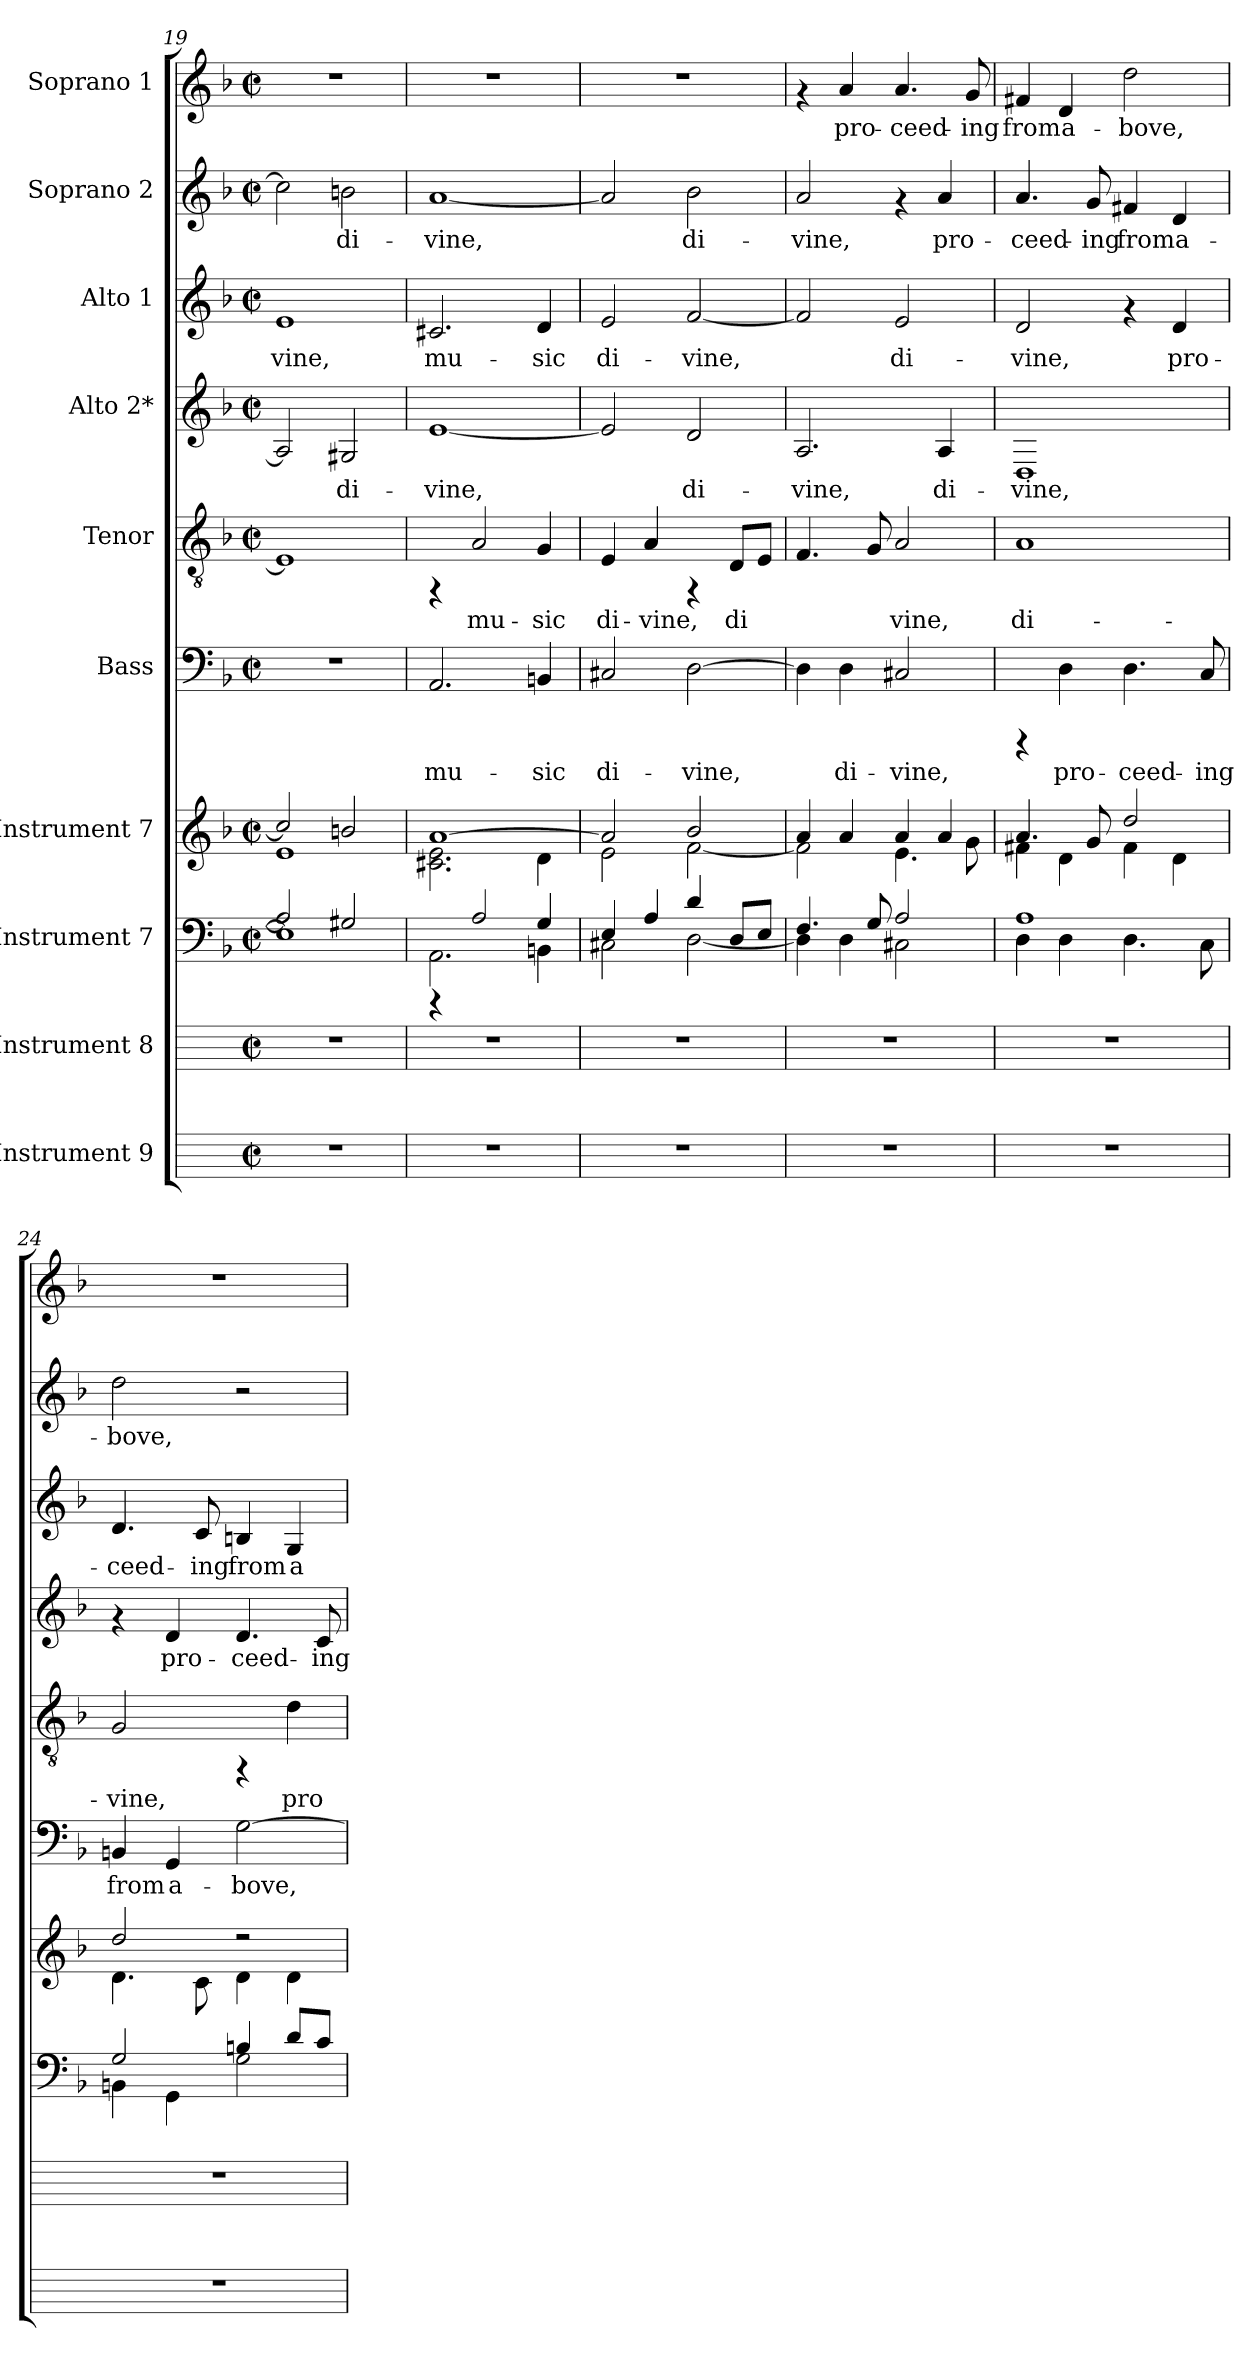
**kern	**kern	**kern	**kern	**kern	**text	**kern	**text	**kern	**text	**kern	**text	**kern	**text	**kern	**text
*part10	*part9	*part8	*part7	*part6	*part6	*part5	*part5	*part4	*part4	*part3	*part3	*part2	*part2	*part1	*part1
*staff10	*staff9	*staff8	*staff7	*staff6	*staff6	*staff5	*staff5	*staff4	*staff4	*staff3	*staff3	*staff2	*staff2	*staff1	*staff1
*I"Instrument 9	*I"Instrument 8	*I"Instrument 7	*I"Instrument 7	*I"Bass	*	*I"Tenor	*	*I"Alto 2*	*	*I"Alto 1	*	*I"Soprano 2	*	*I"Soprano 1	*
*	*	*clefF4	*clefG2	*clefF4	*	*clefGv2	*	*clefG2	*	*clefG2	*	*clefG2	*	*clefG2	*
*k[]	*k[]	*k[b-]	*k[b-]	*k[b-]	*	*k[b-]	*	*k[b-]	*	*k[b-]	*	*k[b-]	*	*k[b-]	*
*C:	*C:	*F:	*F:	*F:	*	*F:	*	*F:	*	*F:	*	*F:	*	*F:	*
*M2/2	*M2/2	*M2/2	*M2/2	*M2/2	*	*M2/2	*	*M2/2	*	*M2/2	*	*M2/2	*	*M2/2	*
*met(c|)	*met(c|)	*met(c|)	*met(c|)	*met(c|)	*	*met(c|)	*	*met(c|)	*	*met(c|)	*	*met(c|)	*	*met(c|)	*
=19	=19	=19	=19	=19	=19	=19	=19	=19	=19	=19	=19	=19	=19	=19	=19
*	*	*^	*^	*	*	*	*	*	*	*	*	*	*	*	*
!	!	!	!	!	!	!	!	!	!LO:LY:b:cj	!	!LO:LY:b:cj	!	!LO:LY:b:cj	!	!LO:LY:b:cj	!	!
1r	1r	2A/]	1E]	2cc/]	1e	1r	.	1E]	.	2A/]	.	1e	-vine,	2cc\]	.	1r	.
!	!	!	!	!	!	!	!	!	!	!	!LO:LY:b:cj	!	!	!	!LO:LY:b:cj	!	!
.	.	2G#X/	.	2bn/	.	.	.	.	.	2G#X/	di-	.	.	2bn\	di-	.	.
=20	=20	=20	=20	=20	=20	=20	=20	=20	=20	=20	=20	=20	=20	=20	=20	=20	=20
!	!	!	!	!	!	!	!LO:LY:b:cj	!	!	!	!LO:LY:b:cj	!	!LO:LY:b:cj	!	!LO:LY:b:cj	!	!
1r	1r	4rEEE	2.AA\	[>1a	2.c#X\ 2.e\	2.AA/	mu-	4rFF	.	[<1e	-vine,	2.c#X/	mu-	[<1a	-vine,	1r	.
!	!	!	!	!	!	!	!	!	!LO:LY:b:cj	!	!	!	!	!	!	!	!
.	.	2A/	.	.	.	.	.	2A/	mu-	.	.	.	.	.	.	.	.
!	!	!	!	!	!	!	!LO:LY:b:cj	!	!LO:LY:b:cj	!	!	!	!LO:LY:b:cj	!	!	!	!
.	.	4G/	4BBn\	.	4d\	4BBn/	-sic	4G/	-sic	.	.	4d/	-sic	.	.	.	.
=21	=21	=21	=21	=21	=21	=21	=21	=21	=21	=21	=21	=21	=21	=21	=21	=21	=21
!	!	!	!	!	!	!	!LO:LY:b:cj	!	!LO:LY:b:cj	!	!LO:LY:b:cj	!	!LO:LY:b:cj	!	!LO:LY:b:cj	!	!
1r	1r	4E/	2C#X\	2a/]	2e\	2C#X/	di-	4E/	di-	2e/]	.	2e/	di-	2a/]	.	1r	.
!	!	!	!	!	!	!	!	!	!LO:LY:b:cj	!	!	!	!	!	!	!	!
.	.	4A/	.	.	.	.	.	4A/	-vine,	.	.	.	.	.	.	.	.
!	!	!	!	!	!	!	!LO:LY:b:cj	!	!	!	!LO:LY:b:cj	!	!LO:LY:b:cj	!	!LO:LY:b:cj	!	!
.	.	4d/	[<2D\	2b-/	[<2f\	[>2D\	-vine,	4rFF	.	2d/	di-	[<2f/	-vine,	2b-\	di-	.	.
!	!	!	!	!	!	!	!	!	!LO:LY:b:cj	!	!	!	!	!	!	!	!
.	.	8D/L	.	.	.	.	.	8D/L	di-	.	.	.	.	.	.	.	.
!	!	!	!	!	!	!	!	!	!LO:LY:b:cj	!	!	!	!	!	!	!	!
.	.	8E/J	.	.	.	.	.	8E/J	--	.	.	.	.	.	.	.	.
=22	=22	=22	=22	=22	=22	=22	=22	=22	=22	=22	=22	=22	=22	=22	=22	=22	=22
!	!	!	!	!	!	!	!LO:LY:b:cj	!	!LO:LY:b:cj	!	!LO:LY:b:cj	!	!LO:LY:b:cj	!	!LO:LY:b:cj	!	!
1r	1r	4.F/	4D\]	4a/	2f\]	4D\]	.	4.F/	--	2.A/	-vine,	2f/]	.	2a/	-vine,	4rf	.
!	!	!	!	!	!	!	!LO:LY:b:cj	!	!	!	!	!	!	!	!	!	!LO:LY:b:cj
.	.	.	4D\	4a/	.	4D\	di-	.	.	.	.	.	.	.	.	4a/	pro-
!	!	!	!	!	!	!	!	!	!LO:LY:b:cj	!	!	!	!	!	!	!	!
.	.	8G/	.	.	.	.	.	8G/	--	.	.	.	.	.	.	.	.
!	!	!	!	!	!	!	!LO:LY:b:cj	!	!LO:LY:b:cj	!	!	!	!LO:LY:b:cj	!	!	!	!LO:LY:b:cj
.	.	2A/	2C#X\	4a/	4.e\	2C#X/	-vine,	2A/	-vine,	.	.	2e/	di-	4rf	.	4.a/	-ceed-
!	!	!	!	!	!	!	!	!	!	!	!LO:LY:b:cj	!	!	!	!LO:LY:b:cj	!	!
.	.	.	.	4a/	.	.	.	.	.	4A/	di-	.	.	4a/	pro-	.	.
!	!	!	!	!	!	!	!	!	!	!	!	!	!	!	!	!	!LO:LY:b:cj
.	.	.	.	.	8g\	.	.	.	.	.	.	.	.	.	.	8g/	-ing
=23	=23	=23	=23	=23	=23	=23	=23	=23	=23	=23	=23	=23	=23	=23	=23	=23	=23
!	!	!	!	!	!	!	!	!	!LO:LY:b:cj	!	!LO:LY:b:cj	!	!LO:LY:b:cj	!	!LO:LY:b:cj	!	!LO:LY:b:cj
1r	1r	1A	4D\	4.a/	4f#X\	4rCCC	.	1A	di-	1D	-vine,	2d/	-vine,	4.a/	-ceed-	4f#X/	from
!	!	!	!	!	!	!	!LO:LY:b:cj	!	!	!	!	!	!	!	!	!	!LO:LY:b:cj
.	.	.	4D\	.	4d\	4D\	pro-	.	.	.	.	.	.	.	.	4d/	a-
!	!	!	!	!	!	!	!	!	!	!	!	!	!	!	!LO:LY:b:cj	!	!
.	.	.	.	8g/	.	.	.	.	.	.	.	.	.	8g/	-ing	.	.
!	!	!	!	!	!	!	!LO:LY:b:cj	!	!	!	!	!	!	!	!LO:LY:b:cj	!	!LO:LY:b:cj
.	.	.	4.D\	2dd/	4f#\	4.D\	-ceed-	.	.	.	.	4rf	.	4f#X/	from	2dd\	-bove,
!	!	!	!	!	!	!	!	!	!	!	!	!	!LO:LY:b:cj	!	!LO:LY:b:cj	!	!
.	.	.	.	.	4d\	.	.	.	.	.	.	4d/	pro-	4d/	a-	.	.
!	!	!	!	!	!	!	!LO:LY:b:cj	!	!	!	!	!	!	!	!	!	!
.	.	.	8C\	.	.	8C/	-ing	.	.	.	.	.	.	.	.	.	.
=24	=24	=24	=24	=24	=24	=24	=24	=24	=24	=24	=24	=24	=24	=24	=24	=24	=24
!	!	!	!	!	!	!	!LO:LY:b:cj	!	!LO:LY:b:cj	!	!	!	!LO:LY:b:cj	!	!LO:LY:b:cj	!	!
1r	1r	2G/	4BBn\	2dd/	4.d\	4BBn/	from	2G/	-vine,	4rf	.	4.d/	-ceed-	2dd\	-bove,	1r	.
!	!	!	!	!	!	!	!LO:LY:b:cj	!	!	!	!LO:LY:b:cj	!	!	!	!	!	!
.	.	.	4GG\	.	.	4GG/	a-	.	.	4d/	pro-	.	.	.	.	.	.
!	!	!	!	!	!	!	!	!	!	!	!	!	!LO:LY:b:cj	!	!	!	!
.	.	.	.	.	8c\	.	.	.	.	.	.	8c/	-ing	.	.	.	.
!	!	!	!	!	!	!	!LO:LY:b:cj	!	!	!	!LO:LY:b:cj	!	!LO:LY:b:cj	!	!	!	!
.	.	4Bn/	2G\	2r	4d\	[<2G\	-bove,	4rFF	.	4.d/	-ceed-	4Bn/	from	2r	.	.	.
!	!	!	!	!	!	!	!	!	!LO:LY:b:cj	!	!	!	!LO:LY:b:cj	!	!	!	!
.	.	8d/L	.	.	4d\	.	.	4d\	pro-	.	.	4G/	a-	.	.	.	.
!	!	!	!	!	!	!	!	!	!	!	!LO:LY:b:cj	!	!	!	!	!	!
.	.	8c/J	.	.	.	.	.	.	.	8c/	-ing	.	.	.	.	.	.
*	*	*v	*v	*	*	*	*	*	*	*	*	*	*	*	*	*	*
*	*	*	*v	*v	*	*	*	*	*	*	*	*	*	*	*	*
=	=	=	=	=	=	=	=	=	=	=	=	=	=	=	=
*-	*-	*-	*-	*-	*-	*-	*-	*-	*-	*-	*-	*-	*-	*-	*-
